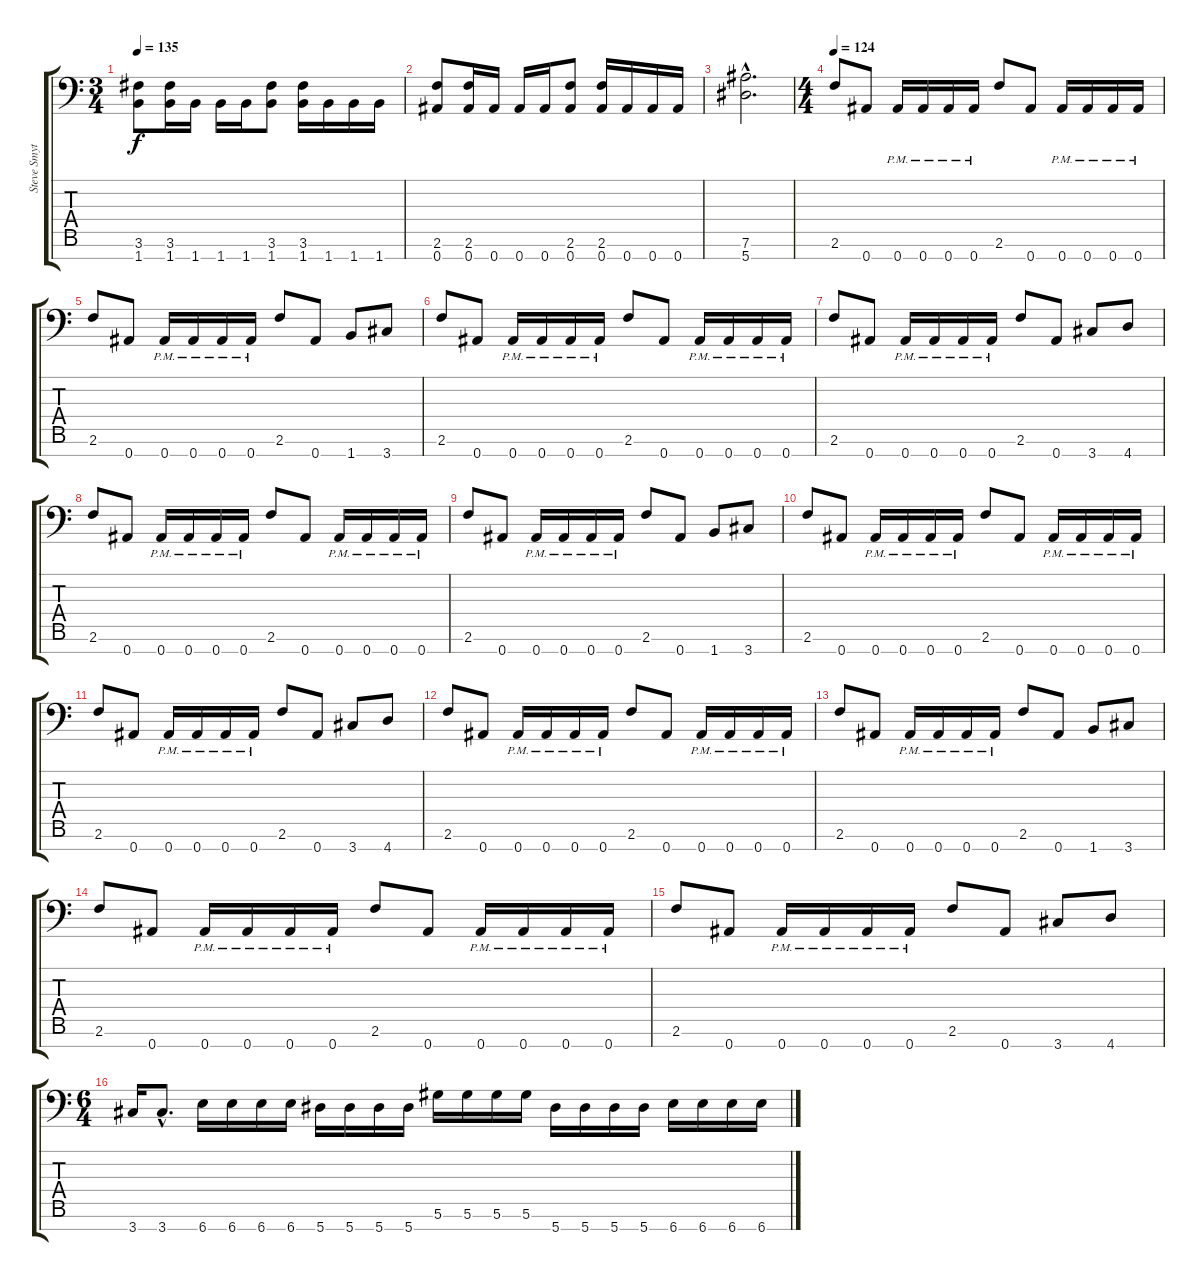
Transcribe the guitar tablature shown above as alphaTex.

\track ("Steve Smyth Rhythm" "Steve Smyt") {instrument distortionguitar}
\staff {score tabs}
\tuning (Eb4 Bb3 Gb3 Db3 Ab2 Eb2 Bb1) {hide}
\ts (3 4)
\tempo 135
\clef f4
\ks c
(3.6 1.7).8{dy f} (3.6 1.7).16 1.7.16 1.7.16 1.7.16 (3.6 1.7).8 (3.6 1.7).16 1.7.16 1.7.16 1.7.16 |
(2.6 0.7).8 (2.6 0.7).16 0.7.16 0.7.16 0.7.16 (2.6 0.7).8 (2.6 0.7).16 0.7.16 0.7.16 0.7.16 |
(7.6{hac} 5.7{hac}).2{d} |
\ts (4 4)
\tempo 124
2.6.8 0.7.8 0.7{pm}.16 0.7{pm}.16 0.7{pm}.16 0.7{pm}.16 2.6.8 0.7.8 0.7{pm}.16 0.7{pm}.16 0.7{pm}.16 0.7{pm}.16 |
2.6.8 0.7.8 0.7{pm}.16 0.7{pm}.16 0.7{pm}.16 0.7{pm}.16 2.6.8 0.7.8 1.7.8 3.7.8 |
2.6.8 0.7.8 0.7{pm}.16 0.7{pm}.16 0.7{pm}.16 0.7{pm}.16 2.6.8 0.7.8 0.7{pm}.16 0.7{pm}.16 0.7{pm}.16 0.7{pm}.16 |
2.6.8 0.7.8 0.7{pm}.16 0.7{pm}.16 0.7{pm}.16 0.7{pm}.16 2.6.8 0.7.8 3.7.8 4.7.8 |
2.6.8 0.7.8 0.7{pm}.16 0.7{pm}.16 0.7{pm}.16 0.7{pm}.16 2.6.8 0.7.8 0.7{pm}.16 0.7{pm}.16 0.7{pm}.16 0.7{pm}.16 |
2.6.8 0.7.8 0.7{pm}.16 0.7{pm}.16 0.7{pm}.16 0.7{pm}.16 2.6.8 0.7.8 1.7.8 3.7.8 |
2.6.8 0.7.8 0.7{pm}.16 0.7{pm}.16 0.7{pm}.16 0.7{pm}.16 2.6.8 0.7.8 0.7{pm}.16 0.7{pm}.16 0.7{pm}.16 0.7{pm}.16 |
2.6.8 0.7.8 0.7{pm}.16 0.7{pm}.16 0.7{pm}.16 0.7{pm}.16 2.6.8 0.7.8 3.7.8 4.7.8 |
2.6.8 0.7.8 0.7{pm}.16 0.7{pm}.16 0.7{pm}.16 0.7{pm}.16 2.6.8 0.7.8 0.7{pm}.16 0.7{pm}.16 0.7{pm}.16 0.7{pm}.16 |
2.6.8 0.7.8 0.7{pm}.16 0.7{pm}.16 0.7{pm}.16 0.7{pm}.16 2.6.8 0.7.8 1.7.8 3.7.8 |
2.6.8 0.7.8 0.7{pm}.16 0.7{pm}.16 0.7{pm}.16 0.7{pm}.16 2.6.8 0.7.8 0.7{pm}.16 0.7{pm}.16 0.7{pm}.16 0.7{pm}.16 |
2.6.8 0.7.8 0.7{pm}.16 0.7{pm}.16 0.7{pm}.16 0.7{pm}.16 2.6.8 0.7.8 3.7.8 4.7.8 |
\ts (6 4)
3.7.16 3.7{hac}.8{d} 6.7.16 6.7.16 6.7.16 6.7.16 5.7.16 5.7.16 5.7.16 5.7.16 5.6.16 5.6.16 5.6.16 5.6.16 5.7.16 5.7.16 5.7.16 5.7.16 6.7.16 6.7.16 6.7.16 6.7.16
